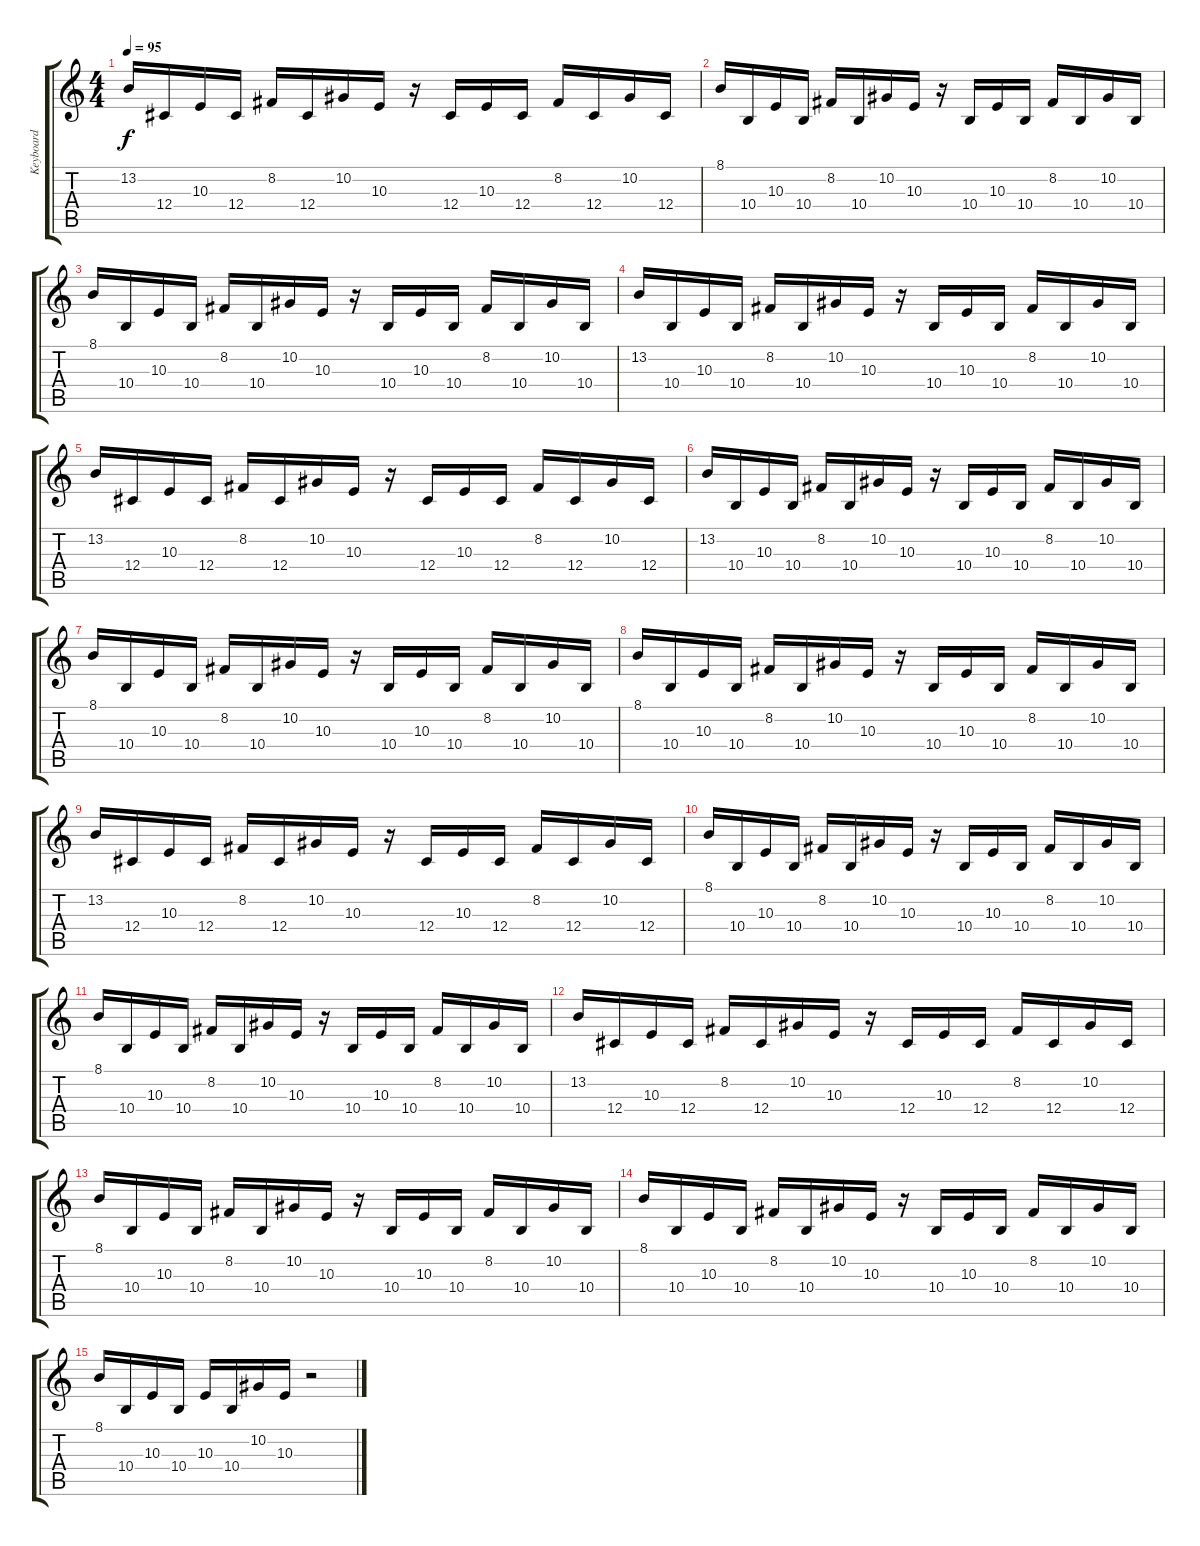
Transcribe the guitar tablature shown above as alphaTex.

\track ("Keyboard" "Keyboard") {instrument lead1square}
\staff {score tabs}
\tuning (Eb4 Bb3 Gb3 Db3 Ab2 Eb2) {hide}
\ts (4 4)
\tempo 95
\clef g2
\ks c
13.2.16{dy f} 12.4.16 10.3.16 12.4.16 8.2.16 12.4.16 10.2.16 10.3.16 r.16 12.4.16 10.3.16 12.4.16 8.2.16 12.4.16 10.2.16 12.4.16 |
8.1.16 10.4.16 10.3.16 10.4.16 8.2.16 10.4.16 10.2.16 10.3.16 r.16 10.4.16 10.3.16 10.4.16 8.2.16 10.4.16 10.2.16 10.4.16 |
8.1.16 10.4.16 10.3.16 10.4.16 8.2.16 10.4.16 10.2.16 10.3.16 r.16 10.4.16 10.3.16 10.4.16 8.2.16 10.4.16 10.2.16 10.4.16 |
13.2.16 10.4.16 10.3.16 10.4.16 8.2.16 10.4.16 10.2.16 10.3.16 r.16 10.4.16 10.3.16 10.4.16 8.2.16 10.4.16 10.2.16 10.4.16 |
13.2.16 12.4.16 10.3.16 12.4.16 8.2.16 12.4.16 10.2.16 10.3.16 r.16 12.4.16 10.3.16 12.4.16 8.2.16 12.4.16 10.2.16 12.4.16 |
13.2.16 10.4.16 10.3.16 10.4.16 8.2.16 10.4.16 10.2.16 10.3.16 r.16 10.4.16 10.3.16 10.4.16 8.2.16 10.4.16 10.2.16 10.4.16 |
8.1.16 10.4.16 10.3.16 10.4.16 8.2.16 10.4.16 10.2.16 10.3.16 r.16 10.4.16 10.3.16 10.4.16 8.2.16 10.4.16 10.2.16 10.4.16 |
8.1.16 10.4.16 10.3.16 10.4.16 8.2.16 10.4.16 10.2.16 10.3.16 r.16 10.4.16 10.3.16 10.4.16 8.2.16 10.4.16 10.2.16 10.4.16 |
13.2.16 12.4.16 10.3.16 12.4.16 8.2.16 12.4.16 10.2.16 10.3.16 r.16 12.4.16 10.3.16 12.4.16 8.2.16 12.4.16 10.2.16 12.4.16 |
8.1.16 10.4.16 10.3.16 10.4.16 8.2.16 10.4.16 10.2.16 10.3.16 r.16 10.4.16 10.3.16 10.4.16 8.2.16 10.4.16 10.2.16 10.4.16 |
8.1.16 10.4.16 10.3.16 10.4.16 8.2.16 10.4.16 10.2.16 10.3.16 r.16 10.4.16 10.3.16 10.4.16 8.2.16 10.4.16 10.2.16 10.4.16 |
13.2.16 12.4.16 10.3.16 12.4.16 8.2.16 12.4.16 10.2.16 10.3.16 r.16 12.4.16 10.3.16 12.4.16 8.2.16 12.4.16 10.2.16 12.4.16 |
8.1.16 10.4.16 10.3.16 10.4.16 8.2.16 10.4.16 10.2.16 10.3.16 r.16 10.4.16 10.3.16 10.4.16 8.2.16 10.4.16 10.2.16 10.4.16 |
8.1.16 10.4.16 10.3.16 10.4.16 8.2.16 10.4.16 10.2.16 10.3.16 r.16 10.4.16 10.3.16 10.4.16 8.2.16 10.4.16 10.2.16 10.4.16 |
8.1.16 10.4.16 10.3.16 10.4.16 10.3.16 10.4.16 10.2.16 10.3.16 r.2
